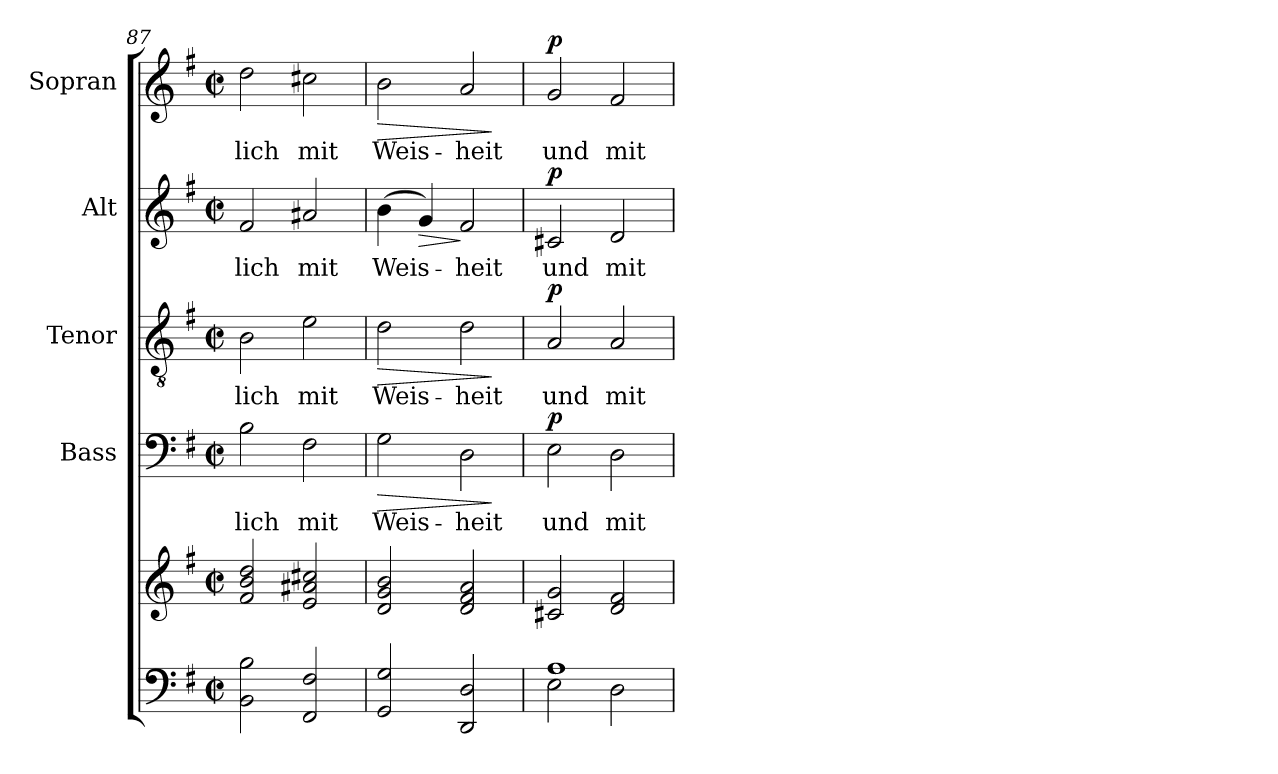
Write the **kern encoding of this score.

**kern	**kern	**kern	**text	**dynam	**kern	**text	**dynam	**kern	**text	**dynam	**kern	**text	**dynam
*part5	*part5	*part4	*part4	*part4	*part3	*part3	*part3	*part2	*part2	*part2	*part1	*part1	*part1
*staff6	*staff5	*staff4	*staff4	*staff4	*staff3	*staff3	*staff3	*staff2	*staff2	*staff2	*staff1	*staff1	*staff1
*	*	*I"Bass	*	*	*I"Tenor	*	*	*I"Alt	*	*	*I"Sopran	*	*
*	*	*I'B.	*	*	*I'T.	*	*	*I'A.	*	*	*I'S.	*	*
!!LO:LB:g=z
*clefF4	*clefG2	*clefF4	*	*	*clefGv2	*	*	*clefG2	*	*	*clefG2	*	*
*k[f#]	*k[f#]	*k[f#]	*	*	*k[f#]	*	*	*k[f#]	*	*	*k[f#]	*	*
*G:	*G:	*G:	*	*	*G:	*	*	*G:	*	*	*G:	*	*
*M2/2	*M2/2	*M2/2	*	*	*M2/2	*	*	*M2/2	*	*	*M2/2	*	*
*met(c|)	*met(c|)	*met(c|)	*	*	*met(c|)	*	*	*met(c|)	*	*	*met(c|)	*	*
=87	=87	=87	=87	=87	=87	=87	=87	=87	=87	=87	=87	=87	=87
!	!	!	!LO:LY:b	!	!	!LO:LY:b	!	!	!LO:LY:b	!	!	!LO:LY:b	!
2BB\ 2B\	2f#/ 2b/ 2dd/	2B\	-lich	.	2B\	-lich	.	2f#/	-lich	.	2dd\	-lich	.
!	!	!	!LO:LY:b	!	!	!LO:LY:b	!	!	!LO:LY:b	!	!	!LO:LY:b	!
2FF#/ 2F#/	2e/ 2a#X/ 2cc#X/	2F#\	mit	.	2e\	mit	.	2a#X/	mit	.	2cc#X\	mit	.
=88	=88	=88	=88	=88	=88	=88	=88	=88	=88	=88	=88	=88	=88
!	!	!	!LO:LY:b	!LO:HP:b	!	!LO:LY:b	!LO:HP:b	!	!LO:LY:b	!	!	!LO:LY:b	!LO:HP:b
2GG/ 2G/	2d/ 2g/ 2b/	2G\	Weis-	>	2d\	Weis-	>	(>4b\	Weis-	.	2b\	Weis-	>
!	!	!	!	!	!	!	!	!	!	!LO:HP:b	!	!	!
.	.	.	.	.	.	.	.	4g/)	.	>	.	.	.
!	!	!	!LO:LY:b	!	!	!LO:LY:b	!	!	!LO:LY:b	!	!	!LO:LY:b	!
2DD/ 2D/	2d/ 2f#/ 2a/	2D\	-heit	.	2d\	-heit	.	2f#/	-heit	]	2a/	-heit	.
.	.	.	.	]	.	.	]	.	.	.	.	.	]
=89	=89	=89	=89	=89	=89	=89	=89	=89	=89	=89	=89	=89	=89
*^	*	*	*	*	*	*	*	*	*	*	*	*	*
!	!	!	!	!LO:LY:b	!LO:DY:a	!	!LO:LY:b	!LO:DY:a	!	!LO:LY:b	!LO:DY:a	!	!LO:LY:b	!LO:DY:a
1A	2E\	2c#X/ 2g/	2E\	und	p	2A/	und	p	2c#X/	und	p	2g/	und	p
!	!	!	!	!LO:LY:b	!	!	!LO:LY:b	!	!	!LO:LY:b	!	!	!LO:LY:b	!
.	2D\	2d/ 2f#/	2D\	mit	.	2A/	mit	.	2d/	mit	.	2f#/	mit	.
*v	*v	*	*	*	*	*	*	*	*	*	*	*	*	*
=	=	=	=	=	=	=	=	=	=	=	=	=	=
*-	*-	*-	*-	*-	*-	*-	*-	*-	*-	*-	*-	*-	*-
